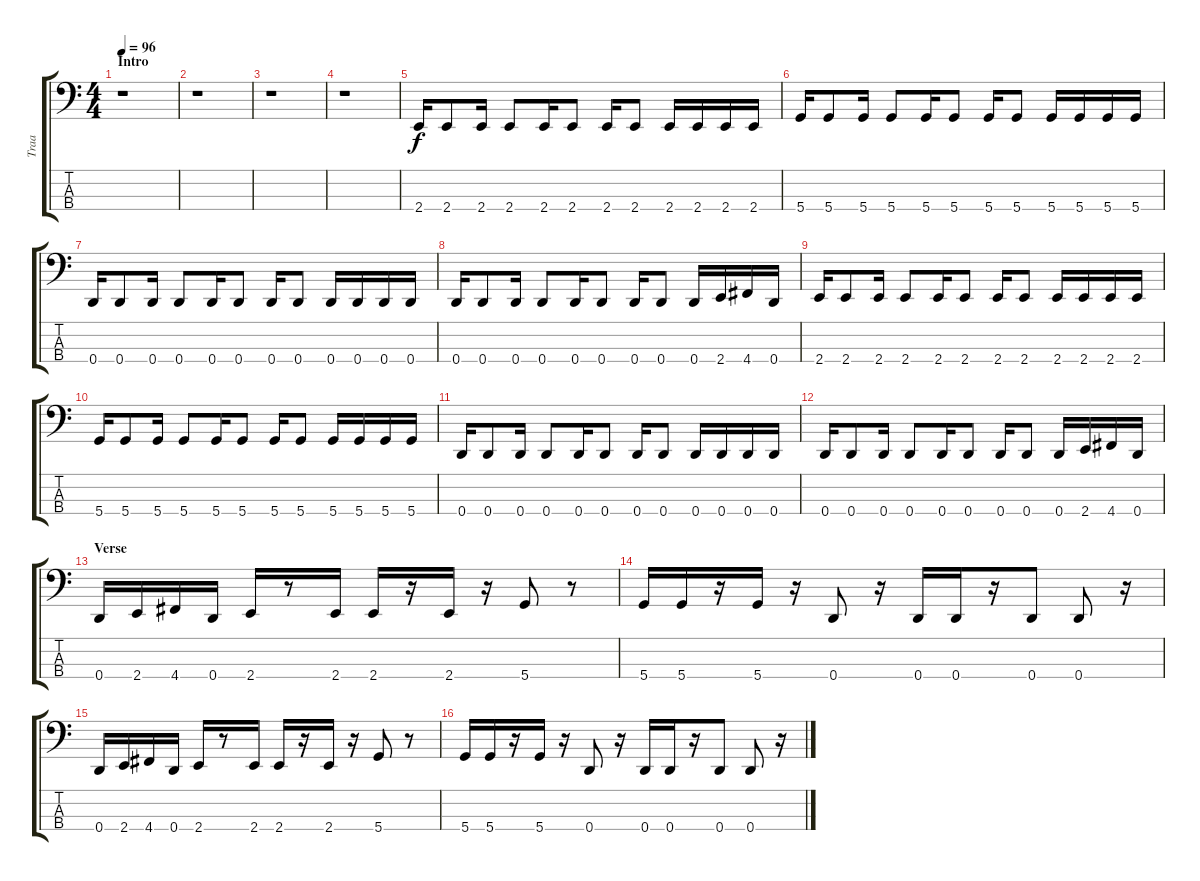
\track ("Traa" "Traa") {instrument electricbassfinger}
\staff {score tabs}
\tuning (G2 D2 A1 D1) {hide}
\ts (4 4)
\section ("" "Intro")
\tempo 96
\clef f4
\ks c
r.1{dy f instrument electricbassfinger} |
r.1 |
r.1 |
r.1 |
2.4.16 2.4.8 2.4.16 2.4.8 2.4.16 2.4.8 2.4.16 2.4.8 2.4.16 2.4.16 2.4.16 2.4.16 |
5.4.16 5.4.8 5.4.16 5.4.8 5.4.16 5.4.8 5.4.16 5.4.8 5.4.16 5.4.16 5.4.16 5.4.16 |
0.4.16 0.4.8 0.4.16 0.4.8 0.4.16 0.4.8 0.4.16 0.4.8 0.4.16 0.4.16 0.4.16 0.4.16 |
0.4.16 0.4.8 0.4.16 0.4.8 0.4.16 0.4.8 0.4.16 0.4.8 0.4.16 2.4.16 4.4.16 0.4.16 |
2.4.16 2.4.8 2.4.16 2.4.8 2.4.16 2.4.8 2.4.16 2.4.8 2.4.16 2.4.16 2.4.16 2.4.16 |
5.4.16 5.4.8 5.4.16 5.4.8 5.4.16 5.4.8 5.4.16 5.4.8 5.4.16 5.4.16 5.4.16 5.4.16 |
0.4.16 0.4.8 0.4.16 0.4.8 0.4.16 0.4.8 0.4.16 0.4.8 0.4.16 0.4.16 0.4.16 0.4.16 |
0.4.16 0.4.8 0.4.16 0.4.8 0.4.16 0.4.8 0.4.16 0.4.8 0.4.16 2.4.16 4.4.16 0.4.16 |
\section ("" "Verse")
0.4.16 2.4.16 4.4.16 0.4.16 2.4.16 r.8 2.4.16 2.4.16 r.16 2.4.16 r.16 5.4.8 r.8 |
5.4.16 5.4.16 r.16 5.4.16 r.16 0.4.8 r.16 0.4.16 0.4.16 r.16 0.4.8 0.4.8 r.16 |
0.4.16 2.4.16 4.4.16 0.4.16 2.4.16 r.8 2.4.16 2.4.16 r.16 2.4.16 r.16 5.4.8 r.8 |
5.4.16 5.4.16 r.16 5.4.16 r.16 0.4.8 r.16 0.4.16 0.4.16 r.16 0.4.8 0.4.8 r.16
